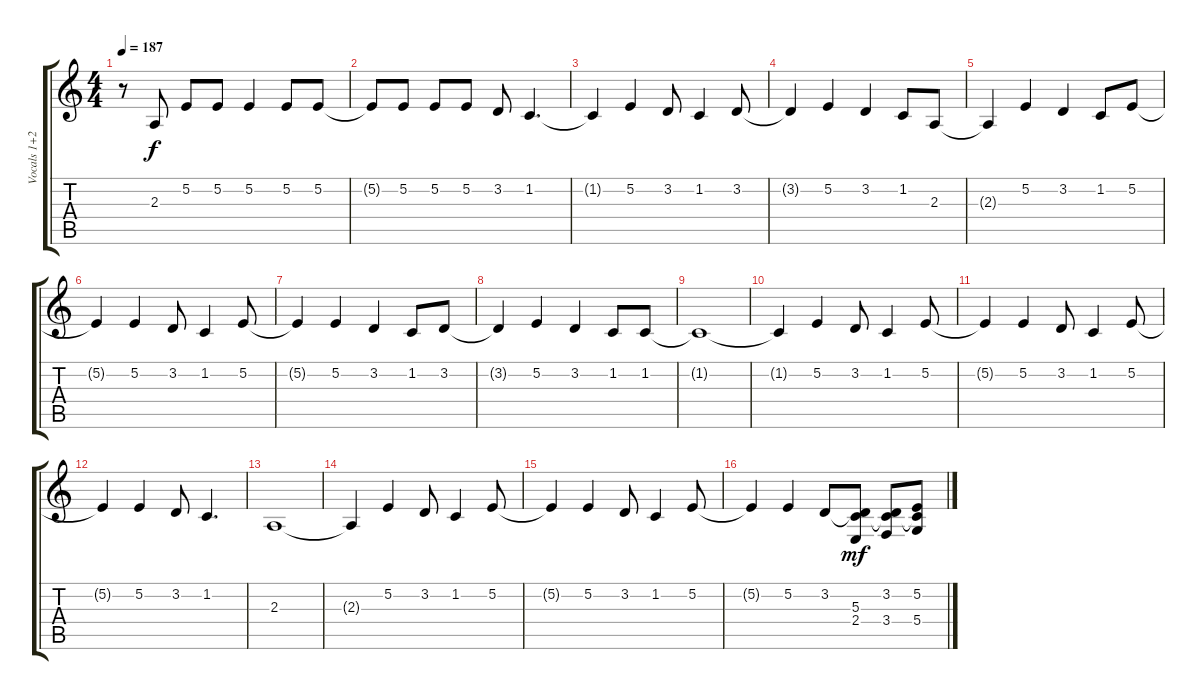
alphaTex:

\track ("Vocals 1+2" "Vocals 1+2") {instrument electricgrandpiano}
\staff {score tabs}
\tuning (E4 B3 G3 D3 A2 E2) {hide}
\ts (4 4)
\tempo 187
\clef g2
\ks c
r.8{dy f} 2.3.8 5.2.8 5.2.8 5.2.4 5.2.8 5.2.8 |
5.2{t}.8 5.2.8 5.2.8 5.2.8 3.2.8 1.2.4{d} |
1.2{t}.4 5.2.4 3.2.8 1.2.4 3.2.8 |
3.2{t}.4 5.2.4 3.2.4 1.2.8 2.3.8 |
2.3{t}.4 5.2.4 3.2.4 1.2.8 5.2.8 |
5.2{t}.4 5.2.4 3.2.8 1.2.4 5.2.8 |
5.2{t}.4 5.2.4 3.2.4 1.2.8 3.2.8 |
3.2{t}.4 5.2.4 3.2.4 1.2.8 1.2.8 |
1.2{t}.1 |
1.2{t}.4 5.2.4 3.2.8 1.2.4 5.2.8 |
5.2{t}.4 5.2.4 3.2.8 1.2.4 5.2.8 |
5.2{t}.4 5.2.4 3.2.8 1.2.4{d} |
2.3.1 |
2.3{t}.4 5.2.4 3.2.8 1.2.4 5.2.8 |
5.2{t}.4 5.2.4 3.2.8 1.2.4 5.2.8 |
5.2{t}.4 5.2.4 3.2.8 (3.2{t} 5.3 2.4).8{dy mf} (3.2 5.3{t} 3.4).8 (5.2 5.3{t} 5.4).8
